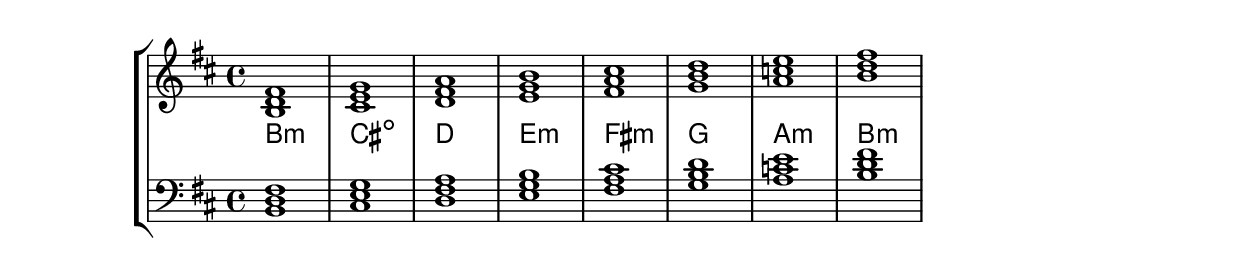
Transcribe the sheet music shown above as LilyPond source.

% Description: Chord tool for the key of B minor
% Author: Talos Thoren
% Date: January 24, 2013

\version "2.16.1"

% Defining variables
% The Key of B minor has two sharps:
% F-Sharp, C-Sharp
b_min_triads = { \key b \minor <b d fis>1  <cis e g> <d fis a> <e g b > <fis a cis> <g b d> <a c e> <b d fis> }
b_min_triadNames = \new ChordNames { \b_min_triads }
chordTool = \new StaffGroup
{
  <<
  \new Staff
  {
    \relative c'
    << 
      \b_min_triads 
      \b_min_triadNames 
    >>
  }
  \new Staff \relative c
  {
    \clef bass
    <<
      \b_min_triads
    >>
  }
  >>
}

\score
{
  \chordTool
}

